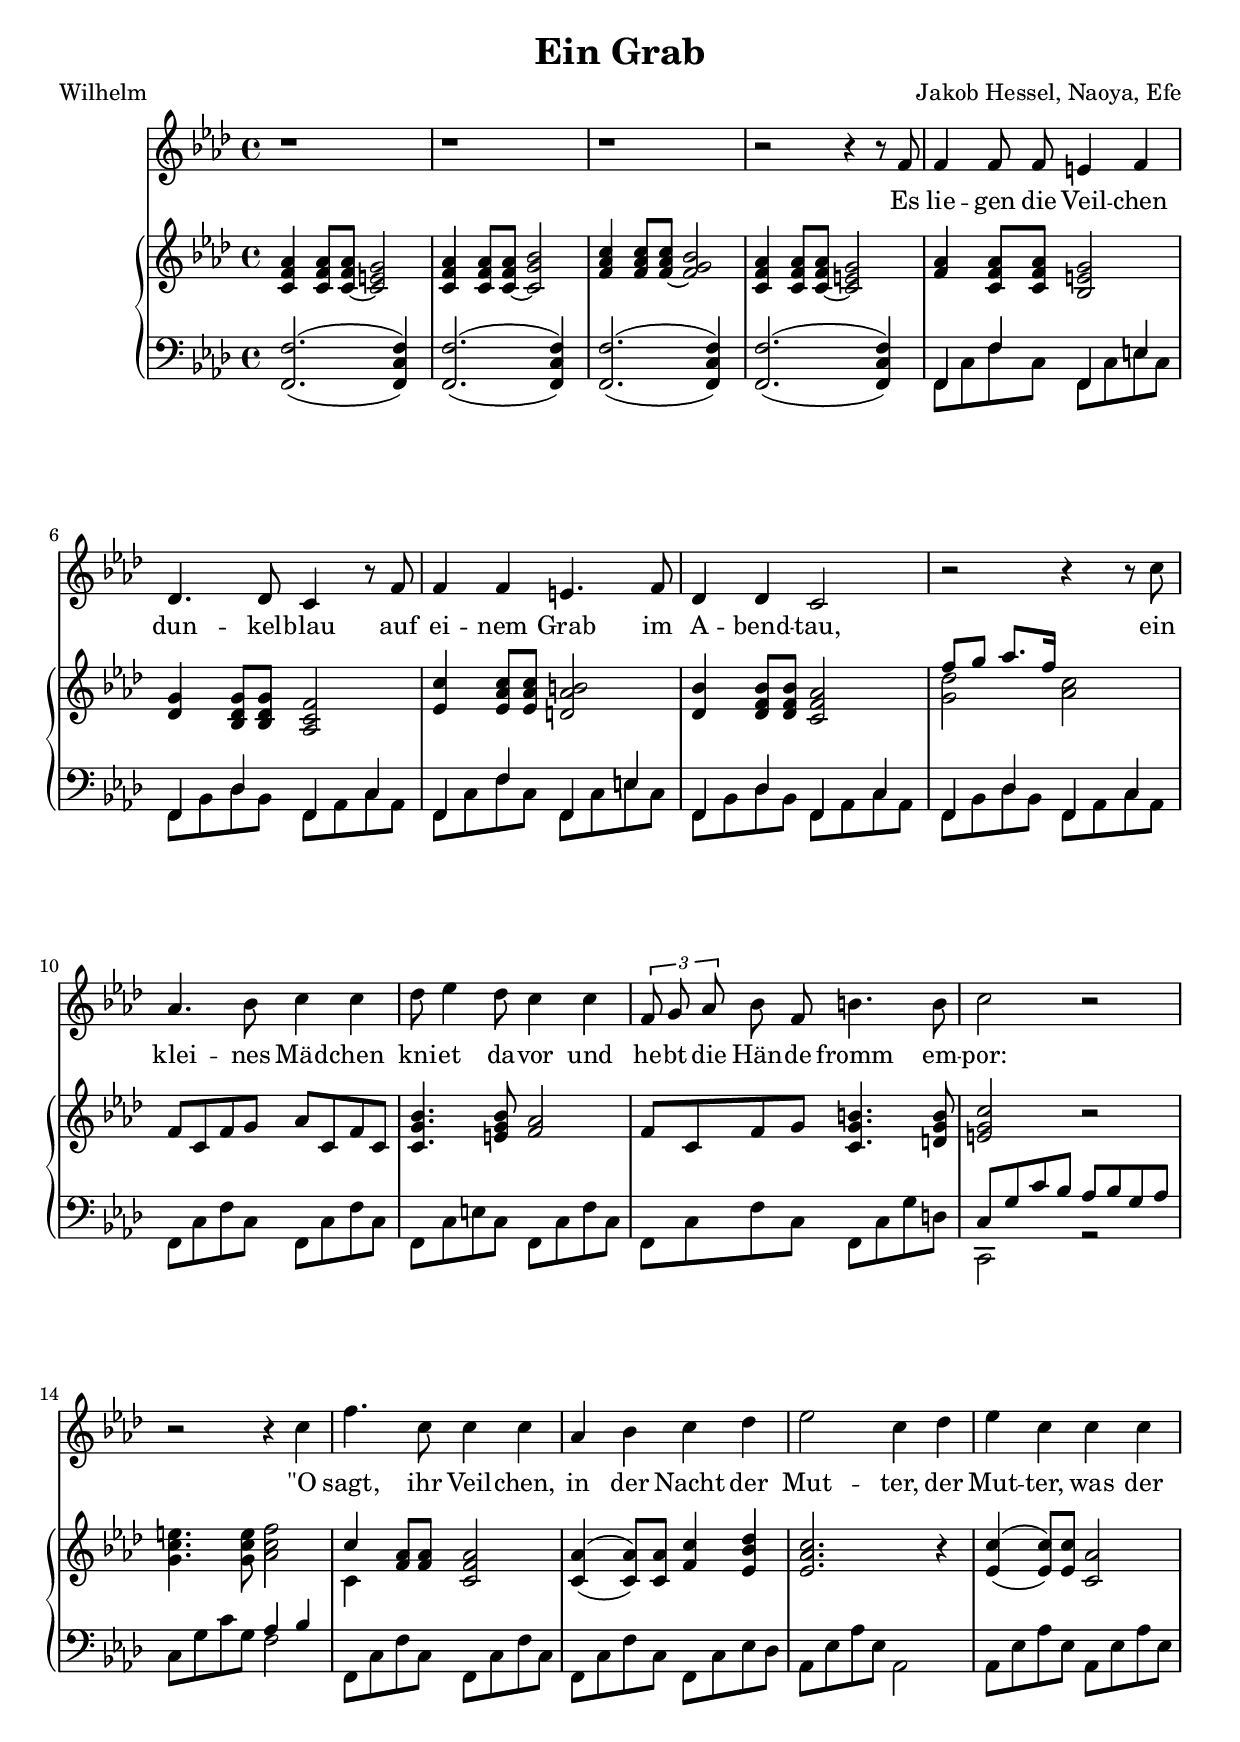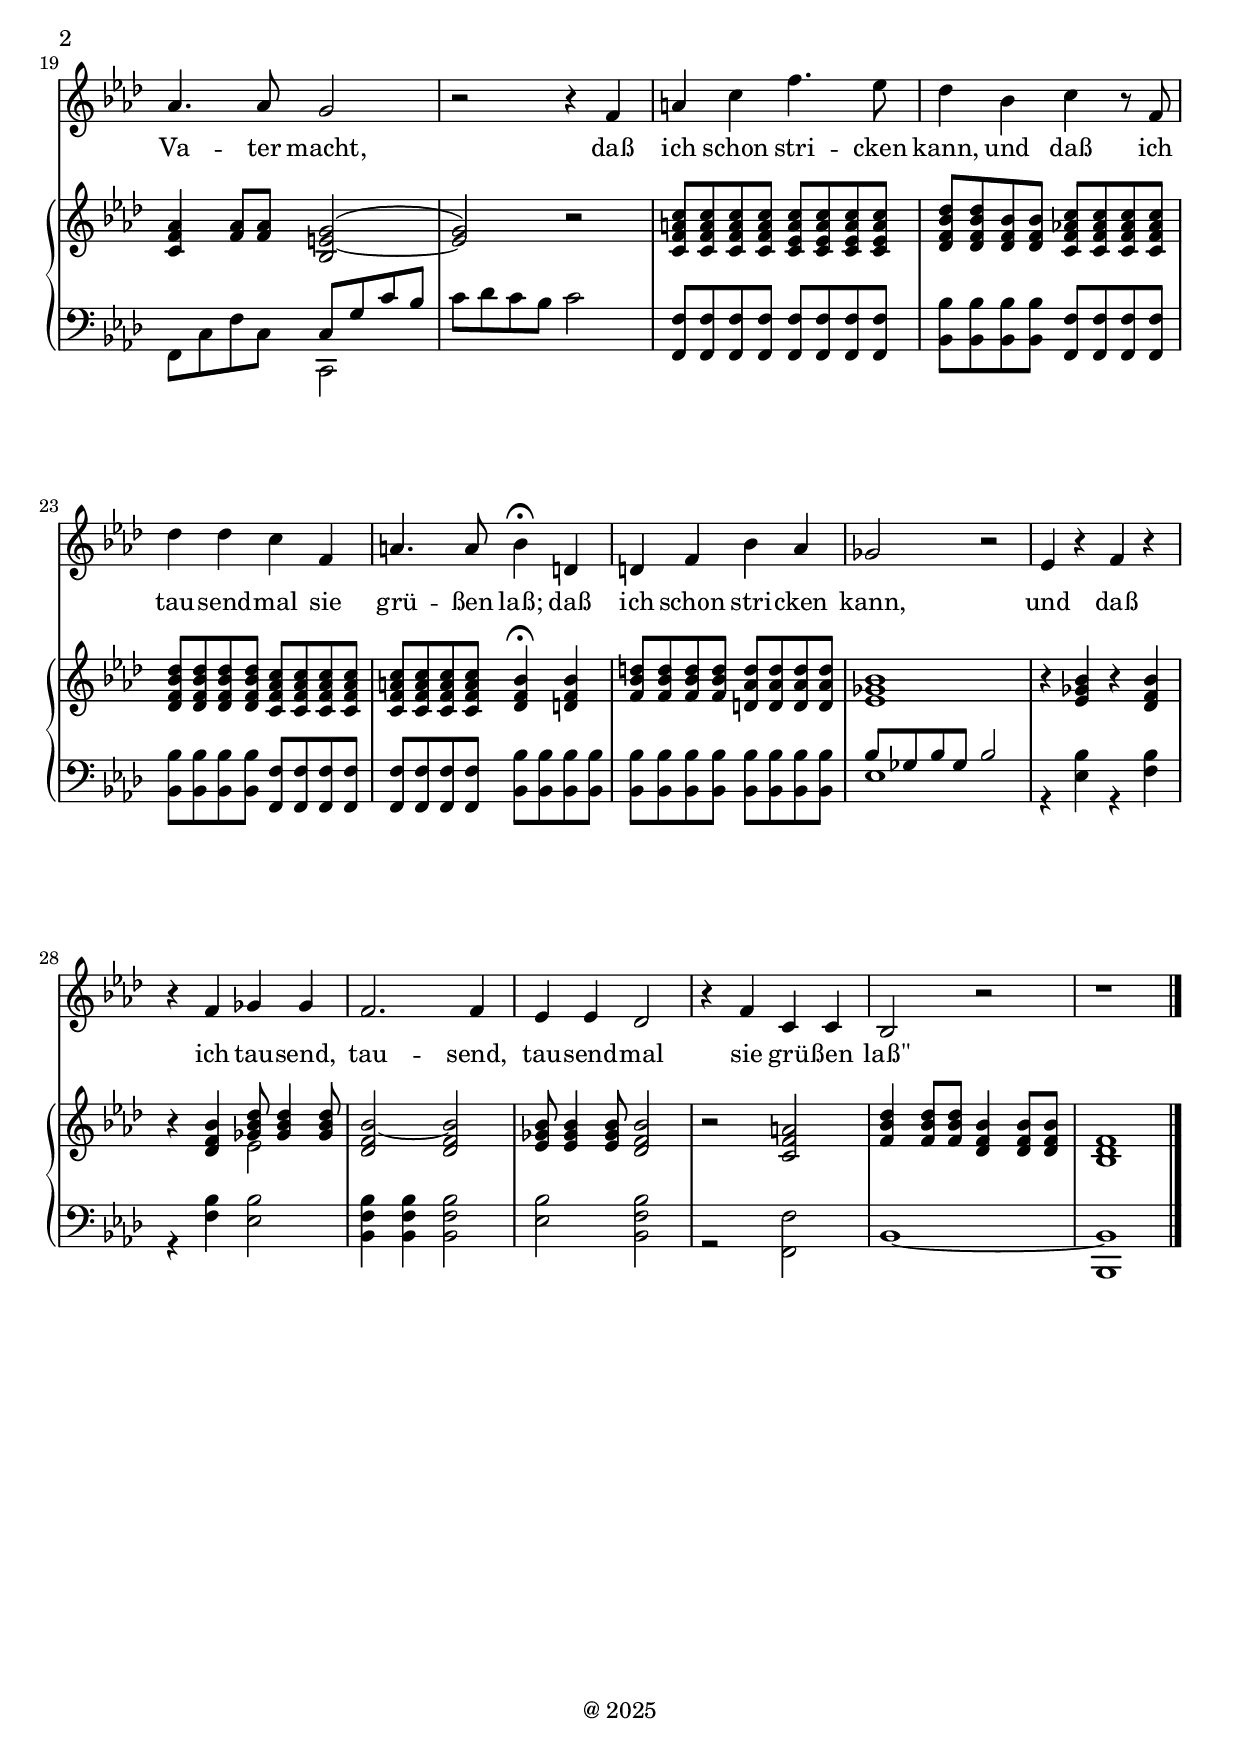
global= {
  \time 4/4
}

%\version "2.24.4"

\header {
  title = "Ein Grab"
  poet = "Wilhelm"
  composer = "Jakob Hessel, Naoya, Efe"
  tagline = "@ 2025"
}


melody = \relative c' {
  \clef treble
  \key d \minor

  \repeat unfold 3 {r1} 

  r2 r4 r8 d8 
  d4 d8 d cis4 d4 
  bes4. bes8 a4 r8 d8 
  d4 d4 cis4. d8 
  bes4 bes a2

  r2 r4 r8 a'8 
  f4. g8 a4 a 
  bes8 c4 bes8 a4 a
  % Melodie anpassen
  \tuplet 3/2{d,8 e8 f8} g8 d8 gis4. gis8 
  a2 r2

  r2 r4 a 
  d4. a8 a4 a 
  f g a bes
  c2 a4 bes4
  c4 a4 a a 
  f4. f8 e2
  
  r2 r4 d4 
  fis a d4.  c8 
  bes4 g a r8 d, 
  bes'4 bes a d, 
  fis4. fis8 g4\fermata b,

  b d g f 
  es2 r2
  c4 r4 d4 r4

  r4 d es es 
  d2. d4 
  c c bes2

  r4 d a a 
  g2

  r2 r1

  \bar "|."

}

text = \lyricmode {
  Es lie -- gen die Veil -- chen dun -- kel -- blau
  auf ei -- nem Grab im A -- bend -- tau,
 
  ein klei -- nes Mäd -- chen kni -- et da -- vor
  und he -- bt die Hän -- de fromm em -- por:
 
  "\"O" sagt, ihr Veil -- chen, in der Nacht
  der Mut -- ter, 
  der Mut -- ter, was der Va -- ter macht, 
 
  daß ich schon stri -- cken kann, und daß
  ich tau -- send -- mal sie grü -- ßen laß;
 
  %ja, 
  daß ich schon stri -- cken kann, und daß
  ich tau -- send, tau -- send, tau -- send  -- mal 
  sie grü -- ßen "laß\""
}

upper = \relative c' {
  \clef treble

  \key d \minor

  <a d f>4
  <a d f>8 
  <a~ d f> 
  <a cis e>2

  <a d f>4 
  <a d f>8 
  <a~ d f>8 
  <a e' g>2

  <d f a>4 
  <d f a>8 
  <d~ f a>8 
  <d e g>2

  <a d f>4 
  <a d f>8 
  <a~ d f>8 
  <a cis e>2

  <d f>4
  <a d f>8 
  <a d f> 
  <g cis e>2

  <bes e>4 
  <g bes e>8
  <g bes e> 
  <f a d >2

  <c' a'>4
  <c f a>8 
  <c f a>8 
  <b f' gis>2

  <bes g'>4 
  <bes d g>8 
  <bes d g> 
  <a d f >2



  % Zwischenspiel
  << {\voiceTwo <e' bes' >2 } 
  \new Voice {\voiceOne d'8 e f8. d16} >> \oneVoice <f, a>2





  d8 a d e f a, d a

  <a e' g>4. <cis e g>8 <d f>2
  
  d8 a d e <a, e' gis>4. <b e gis>8

  % e' a, e' f g a, cis a 
  % d8 a d e b a b4( 
  % c) r4 r2
  
  <cis e a>2 r2 

  <e a cis>4. <e a cis>8 <f a d>2 

  << {\voiceTwo a,4 } 
  \new Voice {\voiceOne a'4 } >> \oneVoice

  <d, f>8
  <d f>8
  <a d f>2

  <a f'>4_(^(
  <a f'>8)
  <a f'>8
  <d a'>4 
  <c g' bes>4

  <c f a>2. 
  r4

  <c a'>4_(^(
  <c a'>8)
  <c a'>8
  <a f'>2

  <a d f>4
  <d f>8 
  <d f>8 
  <g, cis~ e>2^(
  
  <cis e>) r2

  <a d fis a>8
  <a d fis a>8
  <a d fis a>8
  <a d fis a>8
  <a c fis a>8
  <a c fis a>8
  <a c fis a>8
  <a c fis a>8

  <bes d g bes>8
  <bes d g bes>8
  <bes d g >8
  <bes d g >8
  <a d f! a>8
  <a d f a>8
  <a d f a>8
  <a d f a>8

  <bes d g bes>8
  <bes d g bes>8
  <bes d g bes>8
  <bes d g bes>8
  <a d f a>8
  <a d f a>8
  <a d f a>8
  <a d f a>8

  <a d fis a>8
  <a d fis a>8
  <a d fis a>8
  <a d fis a>8

  <bes d g>4\fermata

  <b d g>4


  <d g b>8
  <d g b>8
  <d g b>8
  <d g b>8
  <b f' b>8
  <b f' b>8
  <b f' b>8
  <b f' b>8


  <c es g>1

  r4
  <c es g>
  r4
  <bes d g>
  r4


  <bes d g>4

  << {\voiceTwo c2 } 
  \new Voice {\voiceOne 
  <es g bes>8
  <es g bes>4
  <es g bes>8
 } >> \oneVoice
  <bes d g~>2
  <bes d g>2
  <c es g>8 
  <c es g>4
  <c es g>8 
  <bes d g>2


  r2
  <a d fis>2

  <d g bes>4
  <d g bes>8
  <d g bes>8
  <bes d g>4
  <bes d g>8
  <bes d g>8
  <g bes d>1

}

lower = \relative c, {
  \clef bass

  \key d \minor
 % << {\voiceOne d1}
 %   \new Voice {\voiceTwo
 %     d'2. a4
 %   }
 % >>
 % \oneVoice
 % << { <cis g( cis'>4 <fis)>8 } \\
 %    { <b,, e, b,>4^(_(\p <ais,, ais,>8) }
 % >>
  <d  d' >2.^(_( <d a' d>4)
  <d  d' >2.^(_( <d a' d>4)
  <d  d' >2.^(_( <d a' d>4)
  <d  d' >2.^(_( <d a' d>4)

  << {\voiceTwo d8 a' d8 a8 } 
  \new Voice {\voiceOne d,4 d'4} >>
  << {\voiceTwo d,8 a' cis8 a8 } 
  \new Voice {\voiceOne d,4 cis'4} >>

  << {\voiceTwo d,8 g bes8 g8 } 
  \new Voice {\voiceOne d4 bes'4} >>
  << {\voiceTwo d,8 f a8 f8 } 
  \new Voice {\voiceOne d4 a'4} >>

  << {\voiceTwo d,8 a' d8 a8 } 
  \new Voice {\voiceOne d,4 d'4} >>
  << {\voiceTwo d,8 a' cis8 a8 } 
  \new Voice {\voiceOne d,4 cis'4} >>

  << {\voiceTwo d,8 g bes8 g8 } 
  \new Voice {\voiceOne d4 bes'4} >>
  << {\voiceTwo d,8 f a8 f8 } 
  \new Voice {\voiceOne d4 a'4} >>

  << {\voiceTwo d,8 g bes8 g8 } 
  \new Voice {\voiceOne d4 bes'4} >>
  << {\voiceTwo d,8 f a8 f8 } 
  \new Voice {\voiceOne d4 a'4} >>
  

  d,8 a' d8 a8
  d,8 a' d8 a8 

  d,8 a' cis8 a8
  d,8 a' d8 a8 

  d,8 a' d8 a8
  d,8 a' e'8 b8

  % << {\voiceTwo d,1 } 
  % \new Voice {\voiceOne d4 a'8 d <d f>2} >>
  % 	
  % << {\voiceTwo d,1 } 
  % \new Voice {\voiceOne d4 bes'8 e <d f>2} >>

  % << {\voiceTwo d,1 } 
  % \new Voice {\voiceOne d4 a'8 d <e gis>2} >>

  << {\voiceTwo a,2 r2 } 
  \new Voice {\voiceOne 
  a'8 e' a g f g e f  
} >>
  a, e' a e 
  << {\voiceTwo d2 } 
  \new Voice {\voiceOne 
  f4 g
} >>

  d,8 a' d8 a8
  d,8 a' d8 a8

  d,8 a' d8 a8
  d,8 a' c8 bes8 

  f8 c' f8 c8 
  f,2

  f8 c' f8 c8 
  f,8 c' f8 c8 

  d,8 a' d8 a8
  << {\voiceTwo a,2} 
  \new Voice {\voiceOne 
  a'8 e' a g  
} >>
\oneVoice
 a bes a g a2



  \repeat unfold 8 {<d,, d'>8}
  \repeat unfold 4 {<g g'>8}
  \repeat unfold 4 {<d d'>8}
  \repeat unfold 4 {<g g'>8}
  \repeat unfold 8 {<d d'>8}
  \repeat unfold 4 {<g g'>8}
  \repeat unfold 8 {<g g'>8}

  << {\voiceTwo c1} 
  \new Voice {\voiceOne 
  g'8 es g es g2
} >>
  r4
  <c, g'> 
  r4
  <d g>
  r4
  <d g>
  <c g'>2

  <g d' g>4
  <g d' g>4
  <g d' g>2
  
  <c g'>2
  <g d' g>2

  r2
  <d d'>2

  g1~ <g, g'> 
}

\score {
  \transpose d f{
  <<
    \new Voice = "mel" { \autoBeamOff \melody }
    \new Lyrics \lyricsto mel \text
    \new PianoStaff <<
      \new Staff = "upper" \upper
      \new Staff = "lower" \lower
    >>
  >>}
  \layout {
    \context { \Staff \RemoveEmptyStaves }
  }
  \midi { }
}
